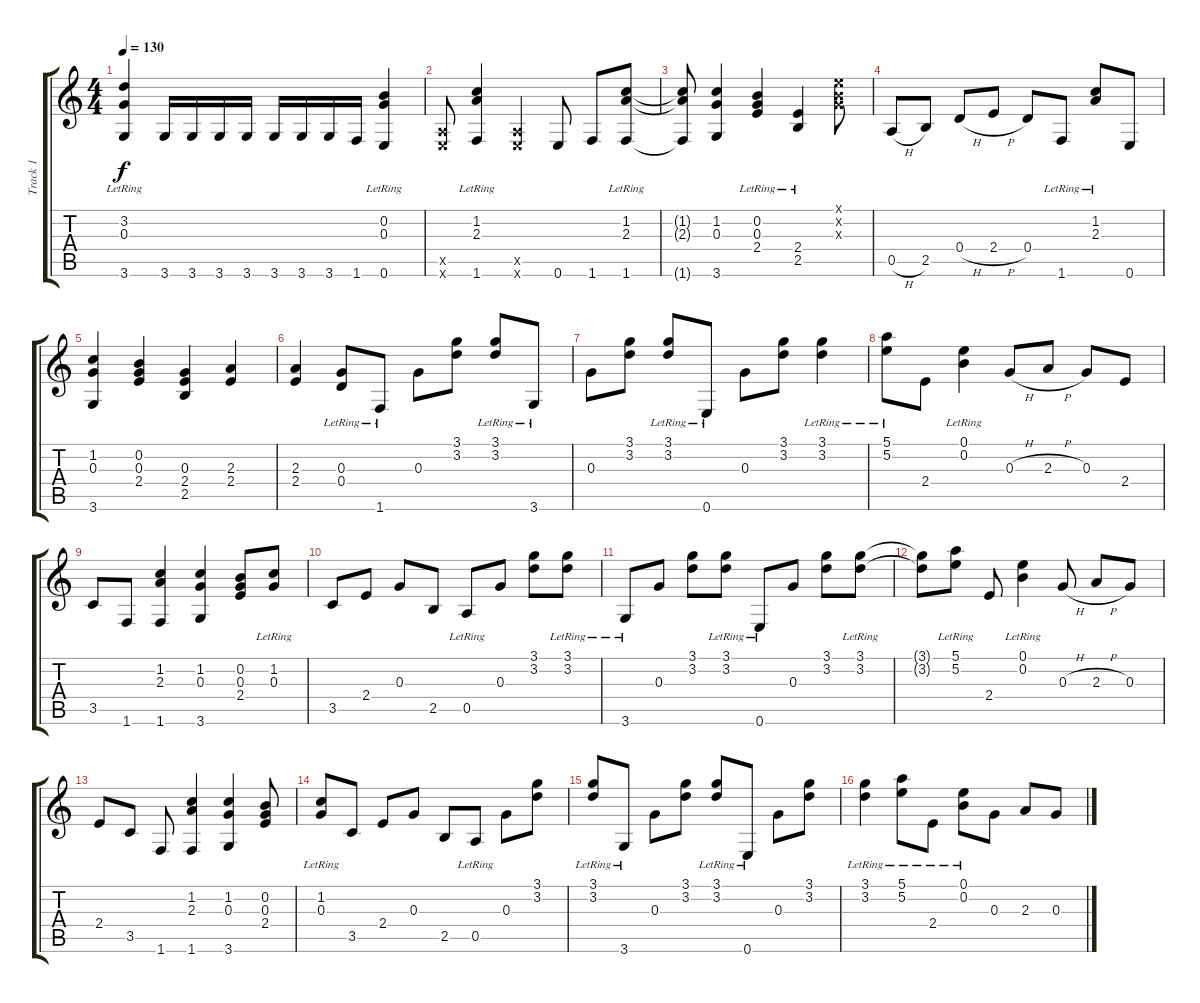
\track ("Track 1" "Track 1") {instrument acousticguitarsteel}
\staff {score tabs}
\tuning (E4 B3 G3 D3 A2 E2) {hide}
\ts (4 4)
\tempo 130
\clef g2
\ks c
(3.2{lr} 0.3{lr} 3.6).4{dy f} 3.6.16 3.6.16 3.6.16 3.6.16 3.6.16 3.6.16 3.6.16 1.6.16 (0.2{lr} 0.3{lr} 0.6).4 |
(0.5{x} 0.6{x}).8 (1.2{lr} 2.3{lr} 1.6).4 (0.5{x} 0.6{x}).4 0.6.8 1.6.8 (1.2{lr} 2.3{lr} 1.6).8 |
(1.2{t} 2.3{t} 1.6{t}).8 (1.2 0.3 3.6).4 (0.2{lr} 0.3{lr} 2.4).4 (2.4{lr} 2.5{lr}).4 (0.1{x} 0.2{x} 0.3{x}).8 |
0.5{h}.8 2.5.8 0.4{h}.8 2.4{h}.8 0.4.8 1.6{lr}.8 (1.2{lr} 2.3{lr}).8 0.6.8 |
(1.2 0.3 3.6).4 (0.2 0.3 2.4).4 (0.3 2.4 2.5).4 (2.3 2.4).4 |
(2.3 2.4).4 (0.3{lr} 0.4{lr}).8 1.6{lr}.8 0.3.8 (3.1 3.2).8 (3.1{lr} 3.2{lr}).8 3.6{lr}.8 |
0.3.8 (3.1 3.2).8 (3.1{lr} 3.2{lr}).8 0.6{lr}.8 0.3.8 (3.1 3.2).8 (3.1{lr} 3.2{lr}).4 |
(5.1{lr} 5.2{lr}).8 2.4.8 (0.1{lr} 0.2{lr}).4 0.3{h}.8 2.3{h}.8 0.3.8 2.4.8 |
3.5.8 1.6.8 (1.2 2.3 1.6).4 (1.2 0.3 3.6).4 (0.2 0.3 2.4).8 (1.2{lr} 0.3{lr}).8 |
3.5.8 2.4.8 0.3.8 2.5.8 0.5{lr}.8 0.3.8 (3.1 3.2).8 (3.1{lr} 3.2{lr}).8 |
3.6{lr}.8 0.3.8 (3.1 3.2).8 (3.1{lr} 3.2{lr}).8 0.6{lr}.8 0.3.8 (3.1 3.2).8 (3.1{lr} 3.2{lr}).8 |
(3.1{t} 3.2{t}).8 (5.1{lr} 5.2{lr}).8 2.4.8 (0.1{lr} 0.2{lr}).4 0.3{h}.8 2.3{h}.8 0.3.8 |
2.4.8 3.5.8 1.6.8 (1.2 2.3 1.6).4 (1.2 0.3 3.6).4 (0.2 0.3 2.4).8 |
(1.2{lr} 0.3{lr}).8 3.5.8 2.4.8 0.3.8 2.5.8 0.5{lr}.8 0.3.8 (3.1 3.2).8 |
(3.1{lr} 3.2{lr}).8 3.6{lr}.8 0.3.8 (3.1 3.2).8 (3.1{lr} 3.2{lr}).8 0.6{lr}.8 0.3.8 (3.1 3.2).8 |
(3.1{lr} 3.2{lr}).4 (5.1{lr} 5.2{lr}).8 2.4{lr}.8 (0.1{lr} 0.2{lr}).8 0.3.8 2.3.8 0.3.8
